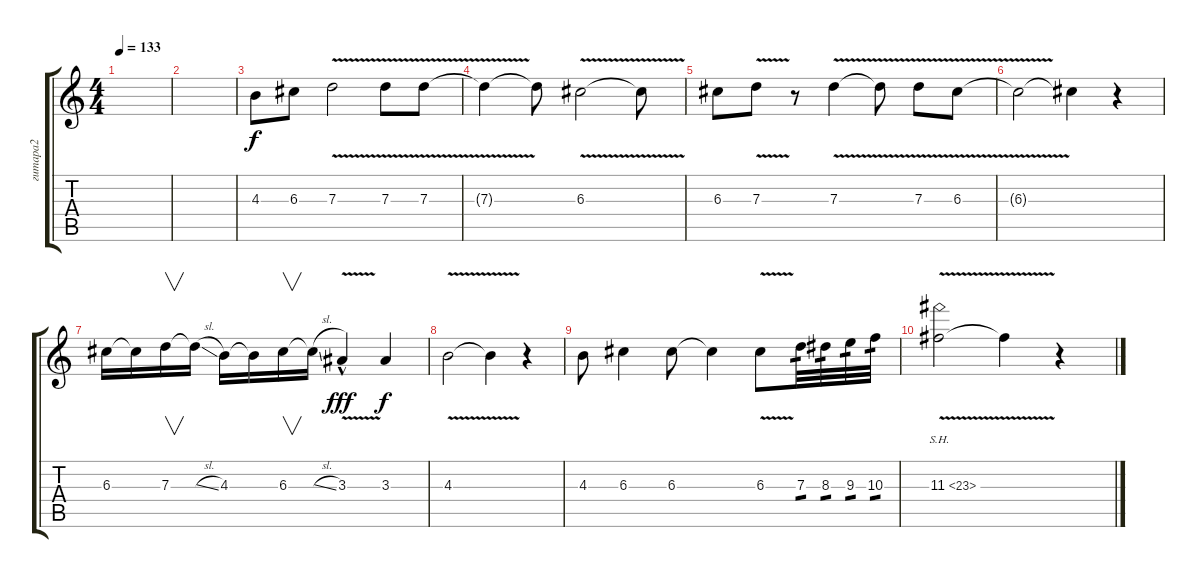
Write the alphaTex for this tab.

\track ("гитара2" "гитара2") {instrument distortionguitar}
\staff {score tabs}
\tuning (E4 B3 G3 D3 A2 E2) {hide}
\ts (4 4)
\tempo 133
\clef g2
\ks c
|
|
4.3.8{volume 11 instrument distortionguitar} 6.3.8 7.3{v}.2 7.3{v}.8 7.3{v}.8 |
7.3{t}.4 7.3{t}.8 6.3{v}.2 6.3{t}.8 |
6.3.8 7.3{v}.8 r.8 7.3{v}.4 7.3{t}.8 7.3{v}.8 6.3{v}.8 |
6.3{t}.2 6.3{t}.4 r.4 |
6.3.16 6.3{t}.16 7.3.16{v} 7.3{sl t}.16 4.3.16 4.3{t}.16 6.3.16{v} 6.3{sl t}.16 3.3{v hac}.4{dy fff} 3.3.4{dy f} |
4.3{v}.2 4.3{t}.4 r.4 |
4.3.8 6.3.4 6.3.8 6.3{t}.4 6.3{v}.8 7.3.32{tp 1} 8.3.32{tp 1} 9.3.32{tp 1} 10.3.32{tp 1} |
11.3{sh 12 v}.2 11.3{t}.4 r.4
